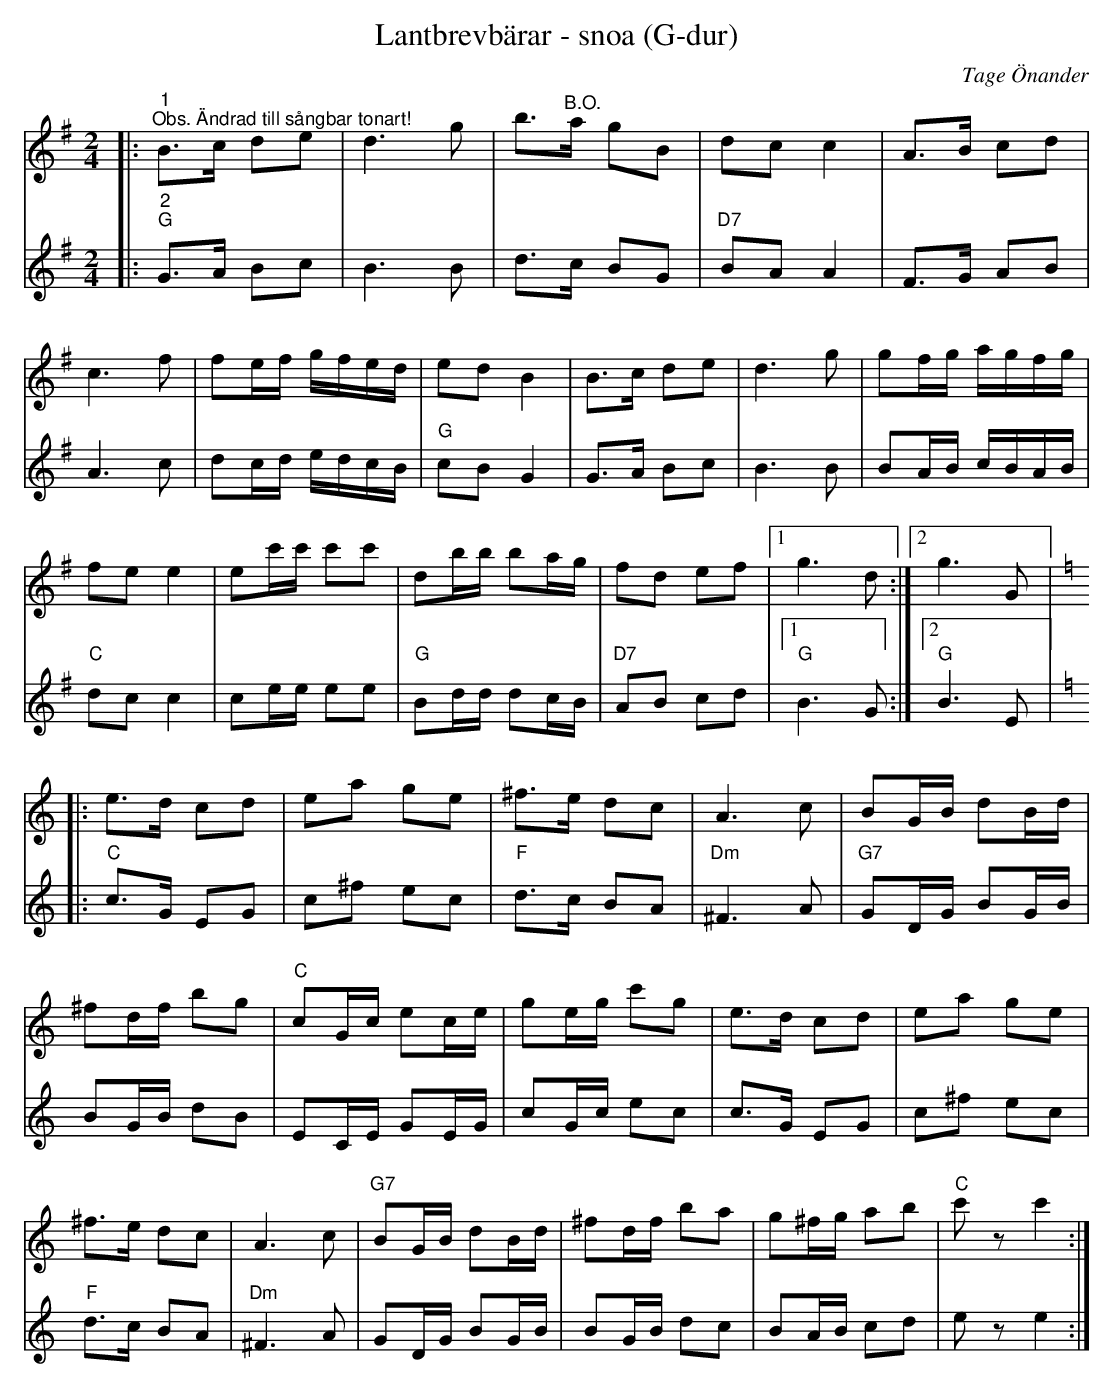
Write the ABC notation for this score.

X:1
T:Lantbrevbärar - snoa (G-dur)
C:Tage Önander
L:1/8
M:2/4
K:G
V:1
|:"^1""^Obs. Ändrad till sångbar tonart!" B>c de | d3 g | b>"^B.O."a gB | dc c2 | A>B cd |
c3 f | fe/f/ g/f/e/d/ | ed B2 | B>c de | d3 g | gf/g/ a/g/f/g/ |
fe e2 | ec'/c'/ c'c' | db/b/ ba/g/ | fd ef |1 g3 d :|2 g3 G |:
[K:C] e>d cd | ea ge | ^f>e dc | A3 c | BG/B/ dB/d/ |
^fd/f/ bg | "C" cG/c/ ec/e/ | ge/g/ c'g | e>d cd | ea ge |
^f>e dc | A3 c | "G7" BG/B/ dB/d/ | ^fd/f/ ba | g^f/g/ ab |"C" c' z c'2 :|
V:2
|:"^2""G" G>A Bc | B3 B | d>c BG |"D7" BA A2 | F>G AB |
A3 c | dc/d/ e/d/c/B/ |"G" cB G2 | G>A Bc | B3 B | BA/B/ c/B/A/B/ |
"C" dc c2 | ce/e/ ee |"G" Bd/d/ dc/B/ |"D7" AB cd |1 "G" B3 G :|2"G" B3 E |:
[K:C]"C" c>G EG | c^f ec |"F" d>c BA |"Dm" ^F3 A | "G7" GD/G/ BG/B/ |
BG/B/ dB | EC/E/ GE/G/ | cG/c/ ec | c>G EG | c^f ec |
"F" d>c BA | "Dm" ^F3 A | GD/G/ BG/B/ | BG/B/ dc | BA/B/ cd | e z e2 :|
